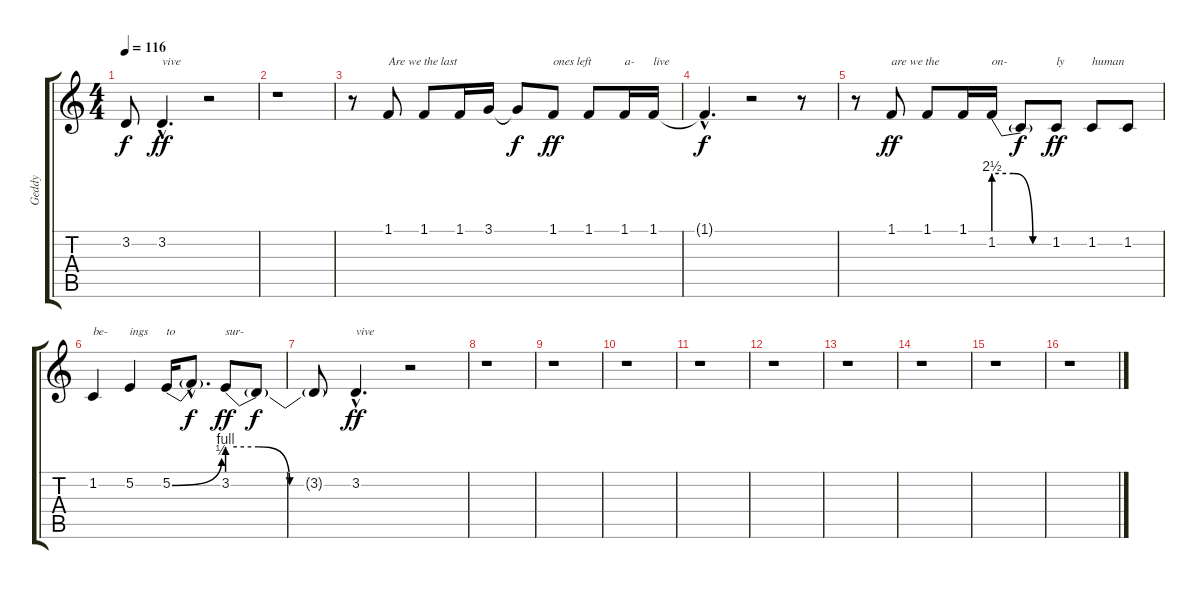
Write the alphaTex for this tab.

\track ("Geddy" "Geddy") {instrument lead6voice}
\staff {score tabs}
\tuning (E4 B3 G3 D3 A2 E2) {hide}
\ts (4 4)
\tempo 116
\clef g2
\ks c
3.2{t}.8{dy f} 3.2{hac}.4{d txt "vive" dy ff} r.2 |
r.1 |
r.8 1.1.8{txt "Are we the last"} 1.1.8 1.1.16 3.1.16 3.1{t}.8{dy f} 1.1.8{txt "ones left" dy ff} 1.1.8 1.1.16{txt "a-"} 1.1.16{txt "live"} |
1.1{hac t}.4{d dy f} r.2 r.8 |
r.8 1.1.8{txt "are we the" dy ff} 1.1.8 1.1.16 1.2{be (custom 0 10 20 10 40 0 60 0)}.16{txt "on-"} 1.2{t}.8{dy f} 1.2.8{txt "ly" dy ff} 1.2.8{txt "human"} 1.2.8 |
1.2.4{txt "be-"} 5.2.4{txt "ings"} 5.2{be (bend 0 0 60 2)}.16{txt "to"} 5.2{hac t}.8{d dy f} 3.2{be (custom 0 4 15 4 30 0 60 0)}.8{txt "sur-" dy ff} 3.2{t}.8{dy f} |
3.2{t}.8 3.2{hac}.4{d txt "vive" dy ff} r.2 |
r.1 |
r.1 |
r.1 |
r.1 |
r.1 |
r.1 |
r.1 |
r.1 |
r.1
